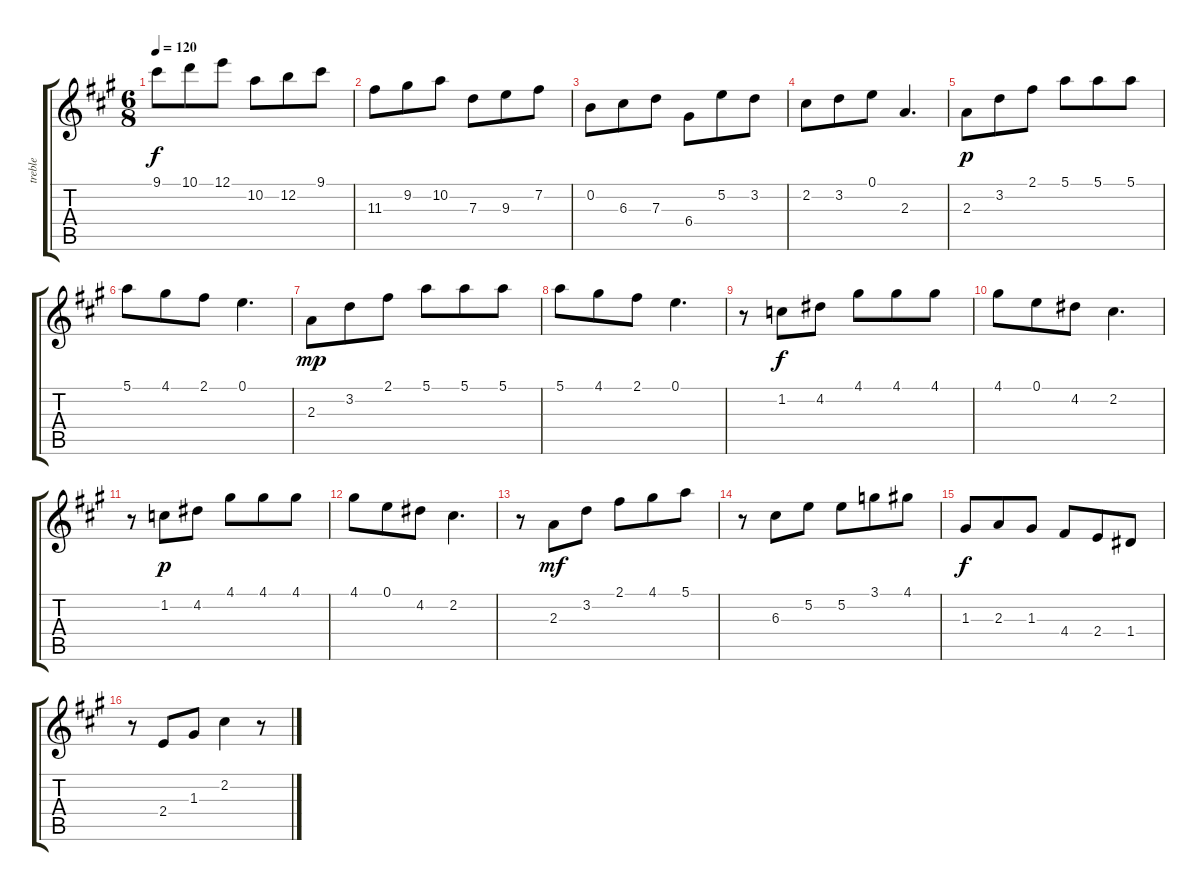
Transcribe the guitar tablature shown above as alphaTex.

\track ("treble              " "treble    ") {instrument acousticguitarnylon}
\staff {score tabs}
\tuning (E4 B3 G3 D3 A2 E2) {hide}
\ts (6 8)
\tempo 120
\clef g2
\ks a
9.1.8{dy f} 10.1.8 12.1.8 10.2.8 12.2.8 9.1.8 |
11.3.8 9.2.8 10.2.8 7.3.8 9.3.8 7.2.8 |
0.2.8 6.3.8 7.3.8 6.4.8 5.2.8 3.2.8 |
2.2.8 3.2.8 0.1.8 2.3.4{d} |
2.3.8{dy p} 3.2.8 2.1.8 5.1.8 5.1.8 5.1.8 |
5.1.8 4.1.8 2.1.8 0.1.4{d} |
2.3.8{dy mp} 3.2.8 2.1.8 5.1.8 5.1.8 5.1.8 |
5.1.8 4.1.8 2.1.8 0.1.4{d} |
r.8 1.2.8{dy f} 4.2.8 4.1.8 4.1.8 4.1.8 |
4.1.8 0.1.8 4.2.8 2.2.4{d} |
r.8 1.2.8{dy p} 4.2.8 4.1.8 4.1.8 4.1.8 |
4.1.8 0.1.8 4.2.8 2.2.4{d} |
r.8 2.3.8{dy mf} 3.2.8 2.1.8 4.1.8 5.1.8 |
r.8 6.3.8 5.2.8 5.2.8 3.1.8 4.1.8 |
1.3.8{dy f} 2.3.8 1.3.8 4.4.8 2.4.8 1.4.8 |
r.8 2.4.8 1.3.8 2.2.4 r.8
